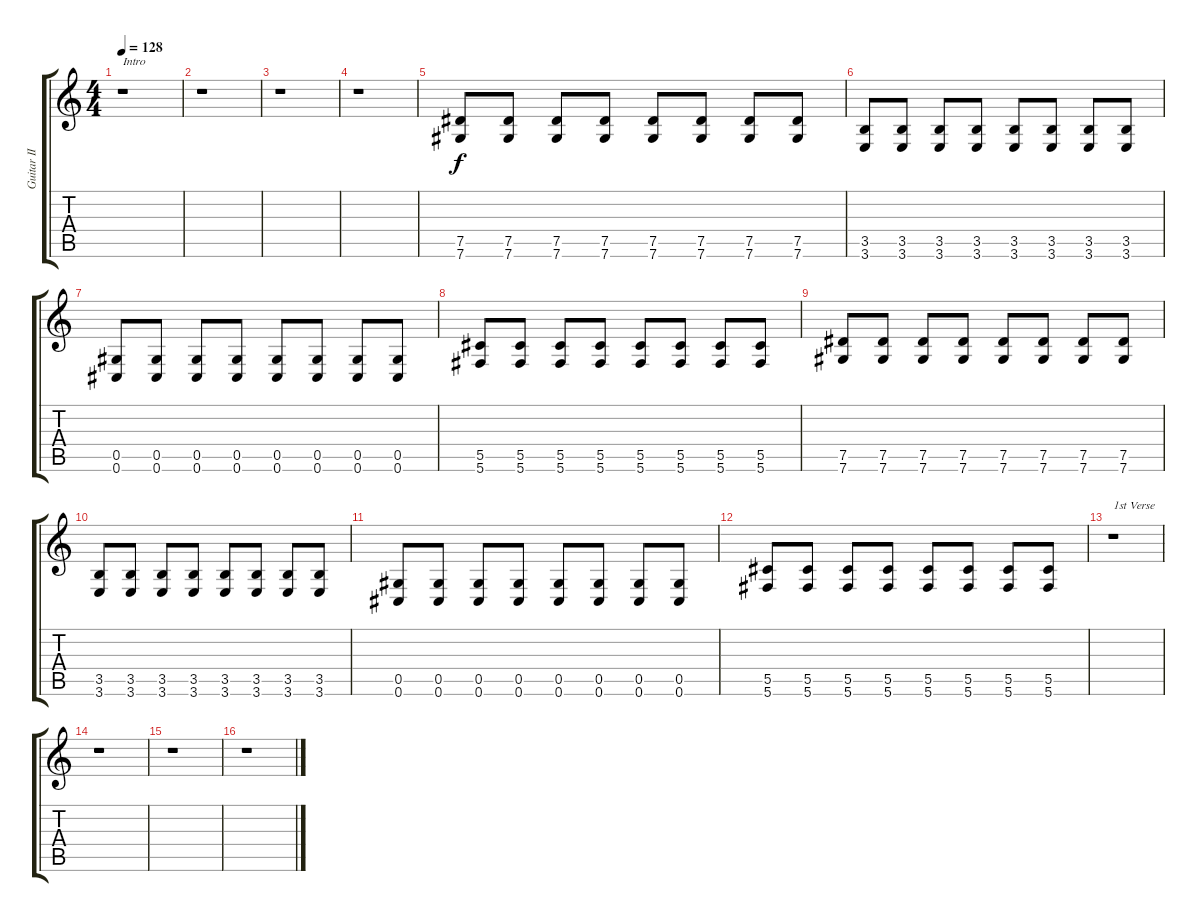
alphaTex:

\track ("Guitar II" "Guitar II") {instrument distortionguitar}
\staff {score tabs}
\tuning (Eb4 Bb3 Gb3 Db3 Ab2 Db2) {hide}
\ts (4 4)
\tempo 128
\clef g2
\ks c
r.1{txt "Intro" dy f instrument distortionguitar} |
r.1 |
r.1 |
r.1 |
(7.5 7.6).8 (7.5 7.6).8 (7.5 7.6).8 (7.5 7.6).8 (7.5 7.6).8 (7.5 7.6).8 (7.5 7.6).8 (7.5 7.6).8 |
(3.5 3.6).8 (3.5 3.6).8 (3.5 3.6).8 (3.5 3.6).8 (3.5 3.6).8 (3.5 3.6).8 (3.5 3.6).8 (3.5 3.6).8 |
(0.5 0.6).8 (0.5 0.6).8 (0.5 0.6).8 (0.5 0.6).8 (0.5 0.6).8 (0.5 0.6).8 (0.5 0.6).8 (0.5 0.6).8 |
(5.5 5.6).8 (5.5 5.6).8 (5.5 5.6).8 (5.5 5.6).8 (5.5 5.6).8 (5.5 5.6).8 (5.5 5.6).8 (5.5 5.6).8 |
(7.5 7.6).8 (7.5 7.6).8 (7.5 7.6).8 (7.5 7.6).8 (7.5 7.6).8 (7.5 7.6).8 (7.5 7.6).8 (7.5 7.6).8 |
(3.5 3.6).8 (3.5 3.6).8 (3.5 3.6).8 (3.5 3.6).8 (3.5 3.6).8 (3.5 3.6).8 (3.5 3.6).8 (3.5 3.6).8 |
(0.5 0.6).8 (0.5 0.6).8 (0.5 0.6).8 (0.5 0.6).8 (0.5 0.6).8 (0.5 0.6).8 (0.5 0.6).8 (0.5 0.6).8 |
(5.5 5.6).8 (5.5 5.6).8 (5.5 5.6).8 (5.5 5.6).8 (5.5 5.6).8 (5.5 5.6).8 (5.5 5.6).8 (5.5 5.6).8 |
r.1{txt "1st Verse "} |
r.1 |
r.1 |
r.1
